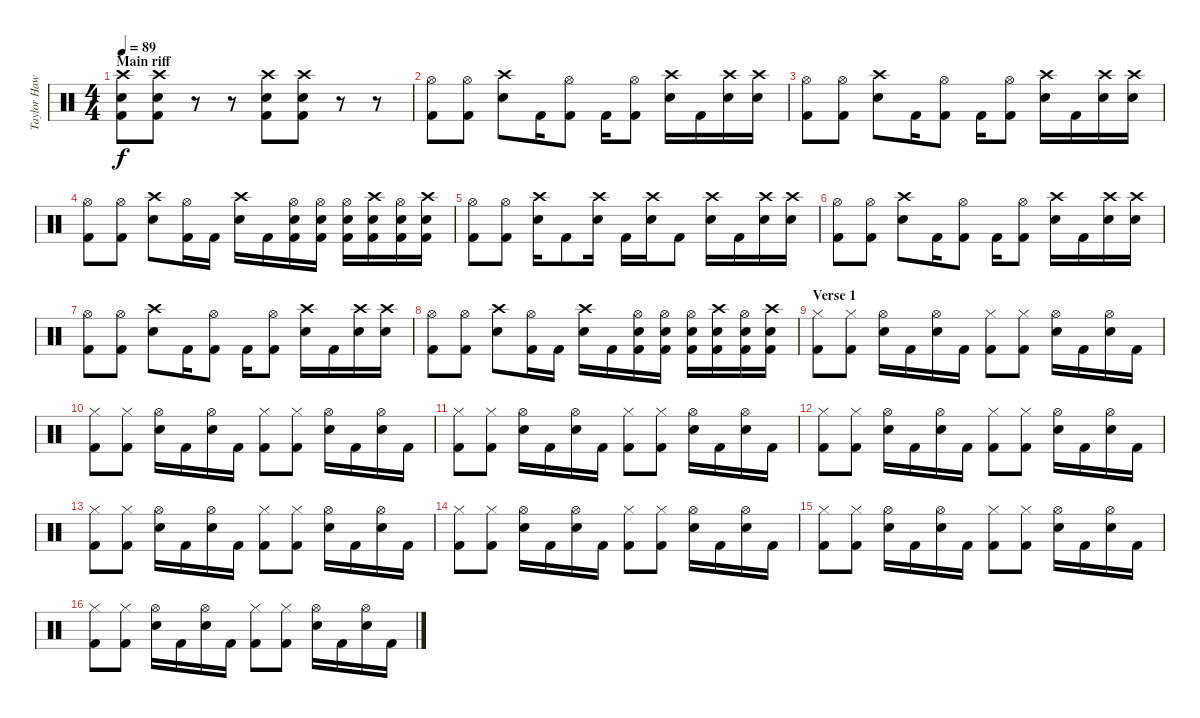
\track ("Taylor Hawkins (Drums)" "Taylor Haw") {instrument percussion}
\staff {score}
\articulation defaults
\ts (4 4)
\section ("" "Main riff")
\tempo 89
\clef neutral
\ks c
("Crash high (hit)" "Electric Snare (hit)" "Kick (hit) 2").8{dy f} ("Crash high (hit)" "Electric Snare (hit)" "Kick (hit) 2").8 r.8 r.8 ("Crash high (hit)" "Electric Snare (hit)" "Kick (hit) 2").8 ("Crash high (hit)" "Electric Snare (hit)" "Kick (hit) 2").8 r.8 r.8 |
("Hi-Hat (open)" "Kick (hit) 2").8 ("Hi-Hat (open)" "Kick (hit) 2").8 ("Crash high (hit)" "Electric Snare (hit)").8 "Kick (hit) 2".16 ("Hi-Hat (open)" "Kick (hit) 2").8 "Kick (hit) 2".16 ("Hi-Hat (open)" "Kick (hit) 2").8 ("Crash high (hit)" "Electric Snare (hit)").16 "Kick (hit) 2".16 ("Crash high (hit)" "Electric Snare (hit)").16 ("Crash high (hit)" "Electric Snare (hit)").16 |
("Hi-Hat (open)" "Kick (hit) 2").8 ("Hi-Hat (open)" "Kick (hit) 2").8 ("Crash high (hit)" "Electric Snare (hit)").8 "Kick (hit) 2".16 ("Hi-Hat (open)" "Kick (hit) 2").8 "Kick (hit) 2".16 ("Hi-Hat (open)" "Kick (hit) 2").8 ("Crash high (hit)" "Electric Snare (hit)").16 "Kick (hit) 2".16 ("Crash high (hit)" "Electric Snare (hit)").16 ("Crash high (hit)" "Electric Snare (hit)").16 |
("Hi-Hat (open)" "Kick (hit) 2").8 ("Hi-Hat (open)" "Kick (hit) 2").8 ("Crash high (hit)" "Electric Snare (hit)").8 ("Hi-Hat (open)" "Kick (hit) 2").16 "Kick (hit) 2".16 ("Crash high (hit)" "Electric Snare (hit)").16 "Kick (hit) 2".16 ("Hi-Hat (open)" "Electric Snare (hit)" "Kick (hit) 2").16 ("Hi-Hat (open)" "Electric Snare (hit)" "Kick (hit) 2").16 ("Hi-Hat (open)" "Electric Snare (hit)" "Kick (hit) 2").16 ("Crash high (hit)" "Electric Snare (hit)" "Kick (hit) 2").16 ("Hi-Hat (open)" "Electric Snare (hit)" "Kick (hit) 2").16 ("Crash high (hit)" "Electric Snare (hit)" "Kick (hit) 2").16 |
("Hi-Hat (open)" "Kick (hit) 2").8 ("Hi-Hat (open)" "Kick (hit) 2").8 ("Crash high (hit)" "Electric Snare (hit)").16 "Kick (hit) 2".8 ("Crash high (hit)" "Electric Snare (hit)").16 "Kick (hit) 2".16 ("Crash high (hit)" "Electric Snare (hit)").16 "Kick (hit) 2".8 ("Crash high (hit)" "Electric Snare (hit)").16 "Kick (hit) 2".16 ("Crash high (hit)" "Electric Snare (hit)").16 ("Crash high (hit)" "Electric Snare (hit)").16 |
("Hi-Hat (open)" "Kick (hit) 2").8 ("Hi-Hat (open)" "Kick (hit) 2").8 ("Crash high (hit)" "Electric Snare (hit)").8 "Kick (hit) 2".16 ("Hi-Hat (open)" "Kick (hit) 2").8 "Kick (hit) 2".16 ("Hi-Hat (open)" "Kick (hit) 2").8 ("Crash high (hit)" "Electric Snare (hit)").16 "Kick (hit) 2".16 ("Crash high (hit)" "Electric Snare (hit)").16 ("Crash high (hit)" "Electric Snare (hit)").16 |
("Hi-Hat (open)" "Kick (hit) 2").8 ("Hi-Hat (open)" "Kick (hit) 2").8 ("Crash high (hit)" "Electric Snare (hit)").8 "Kick (hit) 2".16 ("Hi-Hat (open)" "Kick (hit) 2").8 "Kick (hit) 2".16 ("Hi-Hat (open)" "Kick (hit) 2").8 ("Crash high (hit)" "Electric Snare (hit)").16 "Kick (hit) 2".16 ("Crash high (hit)" "Electric Snare (hit)").16 ("Crash high (hit)" "Electric Snare (hit)").16 |
("Hi-Hat (open)" "Kick (hit) 2").8 ("Hi-Hat (open)" "Kick (hit) 2").8 ("Crash high (hit)" "Electric Snare (hit)").8 ("Hi-Hat (open)" "Kick (hit) 2").16 "Kick (hit) 2".16 ("Crash high (hit)" "Electric Snare (hit)").16 "Kick (hit) 2".16 ("Hi-Hat (open)" "Electric Snare (hit)" "Kick (hit) 2").16 ("Hi-Hat (open)" "Electric Snare (hit)" "Kick (hit) 2").16 ("Hi-Hat (open)" "Electric Snare (hit)" "Kick (hit) 2").16 ("Crash high (hit)" "Electric Snare (hit)" "Kick (hit) 2").16 ("Hi-Hat (open)" "Electric Snare (hit)" "Kick (hit) 2").16 ("Crash high (hit)" "Electric Snare (hit)" "Kick (hit) 2").16 |
\section ("" "Verse 1")
("Hi-Hat (closed)" "Kick (hit) 2").8 ("Hi-Hat (closed)" "Kick (hit) 2").8 ("Hi-Hat (open)" "Electric Snare (hit)").16 "Kick (hit) 2".16 ("Hi-Hat (open)" "Electric Snare (hit)").16 "Kick (hit) 2".16 ("Hi-Hat (closed)" "Kick (hit) 2").8 ("Hi-Hat (closed)" "Kick (hit) 2").8 ("Hi-Hat (open)" "Electric Snare (hit)").16 "Kick (hit) 2".16 ("Hi-Hat (open)" "Electric Snare (hit)").16 "Kick (hit) 2".16 |
("Hi-Hat (closed)" "Kick (hit) 2").8 ("Hi-Hat (closed)" "Kick (hit) 2").8 ("Hi-Hat (open)" "Electric Snare (hit)").16 "Kick (hit) 2".16 ("Hi-Hat (open)" "Electric Snare (hit)").16 "Kick (hit) 2".16 ("Hi-Hat (closed)" "Kick (hit) 2").8 ("Hi-Hat (closed)" "Kick (hit) 2").8 ("Hi-Hat (open)" "Electric Snare (hit)").16 "Kick (hit) 2".16 ("Hi-Hat (open)" "Electric Snare (hit)").16 "Kick (hit) 2".16 |
("Hi-Hat (closed)" "Kick (hit) 2").8 ("Hi-Hat (closed)" "Kick (hit) 2").8 ("Hi-Hat (open)" "Electric Snare (hit)").16 "Kick (hit) 2".16 ("Hi-Hat (open)" "Electric Snare (hit)").16 "Kick (hit) 2".16 ("Hi-Hat (closed)" "Kick (hit) 2").8 ("Hi-Hat (closed)" "Kick (hit) 2").8 ("Hi-Hat (open)" "Electric Snare (hit)").16 "Kick (hit) 2".16 ("Hi-Hat (open)" "Electric Snare (hit)").16 "Kick (hit) 2".16 |
("Hi-Hat (closed)" "Kick (hit) 2").8 ("Hi-Hat (closed)" "Kick (hit) 2").8 ("Hi-Hat (open)" "Electric Snare (hit)").16 "Kick (hit) 2".16 ("Hi-Hat (open)" "Electric Snare (hit)").16 "Kick (hit) 2".16 ("Hi-Hat (closed)" "Kick (hit) 2").8 ("Hi-Hat (closed)" "Kick (hit) 2").8 ("Hi-Hat (open)" "Electric Snare (hit)").16 "Kick (hit) 2".16 ("Hi-Hat (open)" "Electric Snare (hit)").16 "Kick (hit) 2".16 |
("Hi-Hat (closed)" "Kick (hit) 2").8 ("Hi-Hat (closed)" "Kick (hit) 2").8 ("Hi-Hat (open)" "Electric Snare (hit)").16 "Kick (hit) 2".16 ("Hi-Hat (open)" "Electric Snare (hit)").16 "Kick (hit) 2".16 ("Hi-Hat (closed)" "Kick (hit) 2").8 ("Hi-Hat (closed)" "Kick (hit) 2").8 ("Hi-Hat (open)" "Electric Snare (hit)").16 "Kick (hit) 2".16 ("Hi-Hat (open)" "Electric Snare (hit)").16 "Kick (hit) 2".16 |
("Hi-Hat (closed)" "Kick (hit) 2").8 ("Hi-Hat (closed)" "Kick (hit) 2").8 ("Hi-Hat (open)" "Electric Snare (hit)").16 "Kick (hit) 2".16 ("Hi-Hat (open)" "Electric Snare (hit)").16 "Kick (hit) 2".16 ("Hi-Hat (closed)" "Kick (hit) 2").8 ("Hi-Hat (closed)" "Kick (hit) 2").8 ("Hi-Hat (open)" "Electric Snare (hit)").16 "Kick (hit) 2".16 ("Hi-Hat (open)" "Electric Snare (hit)").16 "Kick (hit) 2".16 |
("Hi-Hat (closed)" "Kick (hit) 2").8 ("Hi-Hat (closed)" "Kick (hit) 2").8 ("Hi-Hat (open)" "Electric Snare (hit)").16 "Kick (hit) 2".16 ("Hi-Hat (open)" "Electric Snare (hit)").16 "Kick (hit) 2".16 ("Hi-Hat (closed)" "Kick (hit) 2").8 ("Hi-Hat (closed)" "Kick (hit) 2").8 ("Hi-Hat (open)" "Electric Snare (hit)").16 "Kick (hit) 2".16 ("Hi-Hat (open)" "Electric Snare (hit)").16 "Kick (hit) 2".16 |
("Hi-Hat (closed)" "Kick (hit) 2").8 ("Hi-Hat (closed)" "Kick (hit) 2").8 ("Hi-Hat (open)" "Electric Snare (hit)").16 "Kick (hit) 2".16 ("Hi-Hat (open)" "Electric Snare (hit)").16 "Kick (hit) 2".16 ("Hi-Hat (closed)" "Kick (hit) 2").8 ("Hi-Hat (closed)" "Kick (hit) 2").8 ("Hi-Hat (open)" "Electric Snare (hit)").16 "Kick (hit) 2".16 ("Hi-Hat (open)" "Electric Snare (hit)").16 "Kick (hit) 2".16
